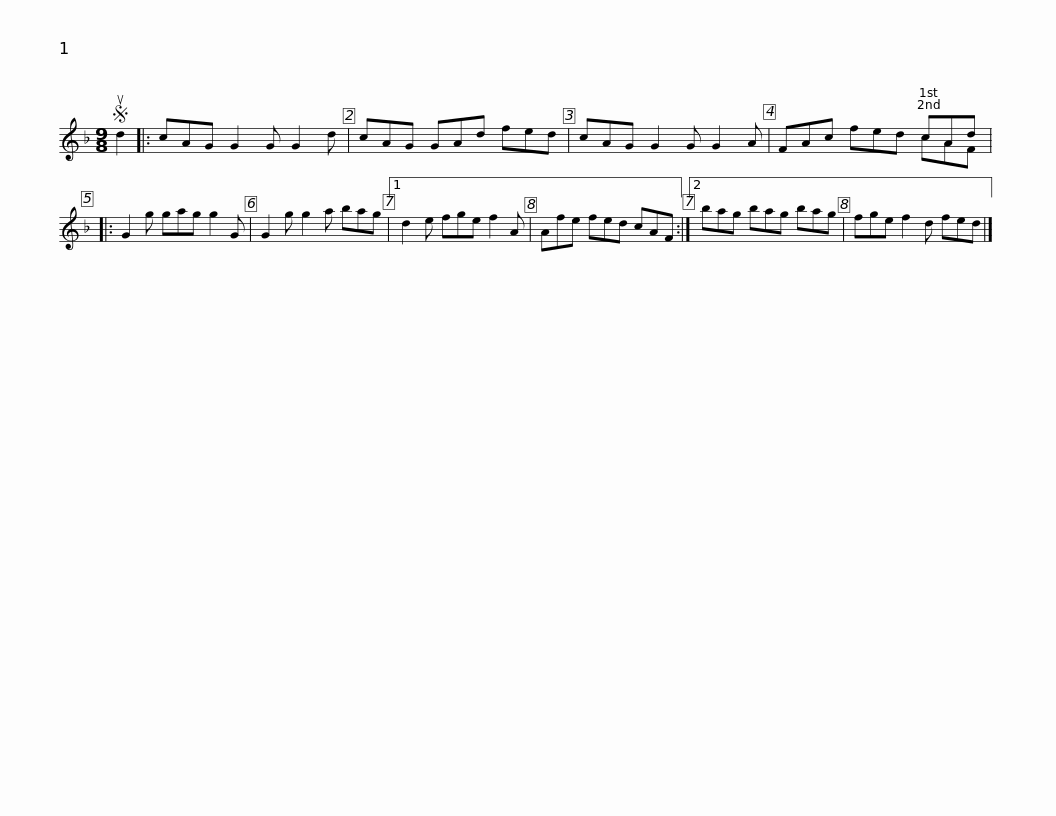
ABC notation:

X:1
%%score ( 1 2 )
L:1/8
M:9/8
I:linebreak $
K:F
V:1 treble
V:2 treble
V:1
S ud2 |: cAG G2 G G2 d | cAG GAd fed | cAG G2 G G2 A | FAc x3 cAd |: %5
 G2 g gag g2 G |$ G2 g g2 a bag |1 d2 e fge f2 A | Afe fed cAF :|2 bag bag bag | %10
 fge f2 d fed |] %11
V:2
 x2 |: x9 | x9 | x9 | x3 fed cAF |: %5
 x9 |$ x9 |1 x9 | x9 :|2 x9 | %10
 x9 |] %11
